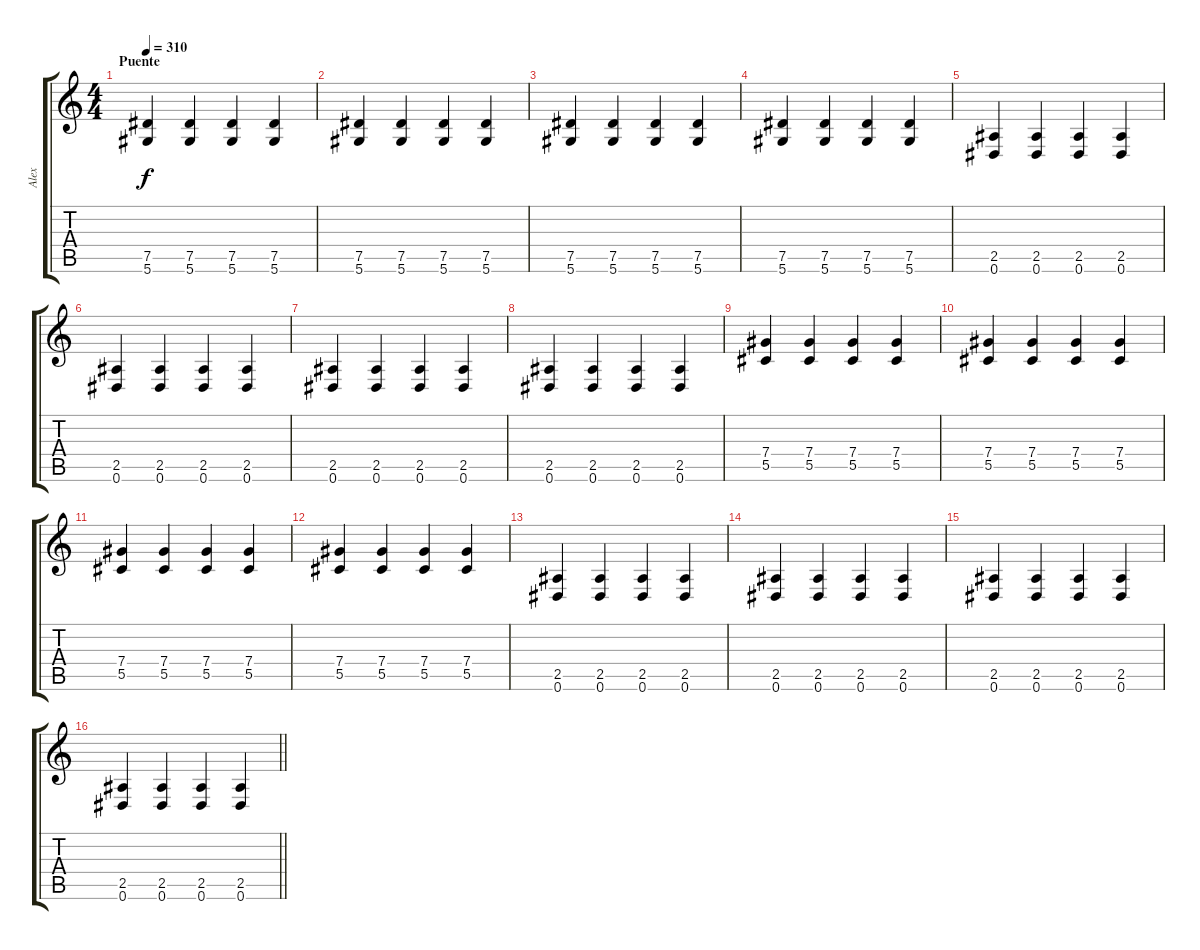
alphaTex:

\track ("Alex" "Alex") {instrument overdrivenguitar}
\staff {score tabs}
\tuning (Eb4 Bb3 Gb3 Db3 Ab2 Eb2) {hide}
\ts (4 4)
\section ("" "Puente")
\tempo 310
\clef g2
\ks c
(7.5 5.6).4{dy f} (7.5 5.6).4 (7.5 5.6).4 (7.5 5.6).4 |
(7.5 5.6).4 (7.5 5.6).4 (7.5 5.6).4 (7.5 5.6).4 |
(7.5 5.6).4 (7.5 5.6).4 (7.5 5.6).4 (7.5 5.6).4 |
(7.5 5.6).4 (7.5 5.6).4 (7.5 5.6).4 (7.5 5.6).4 |
(2.5 0.6).4 (2.5 0.6).4 (2.5 0.6).4 (2.5 0.6).4 |
(2.5 0.6).4 (2.5 0.6).4 (2.5 0.6).4 (2.5 0.6).4 |
(2.5 0.6).4 (2.5 0.6).4 (2.5 0.6).4 (2.5 0.6).4 |
(2.5 0.6).4 (2.5 0.6).4 (2.5 0.6).4 (2.5 0.6).4 |
(7.4 5.5).4 (7.4 5.5).4 (7.4 5.5).4 (7.4 5.5).4 |
(7.4 5.5).4 (7.4 5.5).4 (7.4 5.5).4 (7.4 5.5).4 |
(7.4 5.5).4 (7.4 5.5).4 (7.4 5.5).4 (7.4 5.5).4 |
(7.4 5.5).4 (7.4 5.5).4 (7.4 5.5).4 (7.4 5.5).4 |
(2.5 0.6).4 (2.5 0.6).4 (2.5 0.6).4 (2.5 0.6).4 |
(2.5 0.6).4 (2.5 0.6).4 (2.5 0.6).4 (2.5 0.6).4 |
(2.5 0.6).4 (2.5 0.6).4 (2.5 0.6).4 (2.5 0.6).4 |
\barLineRight lightlight
(2.5 0.6).4 (2.5 0.6).4 (2.5 0.6).4 (2.5 0.6).4
